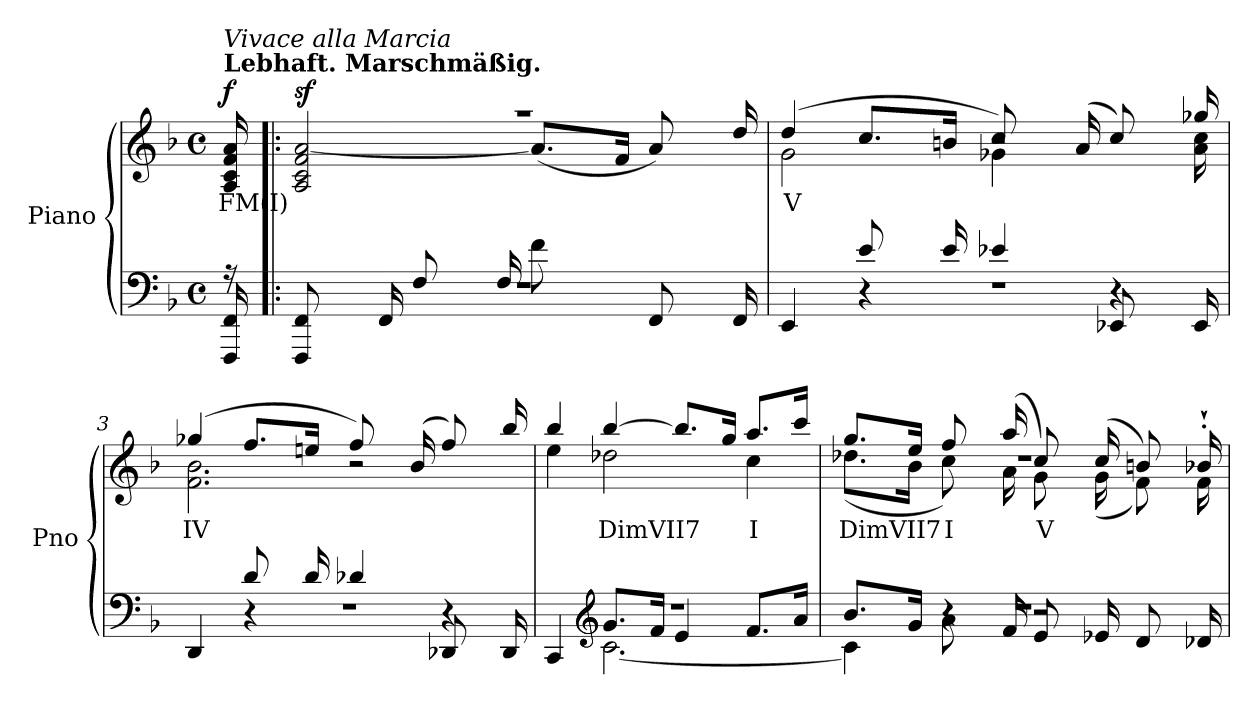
**kern	**kern	**text	**dynam
*part1	*part1	*part1	*part1
*staff2	*staff1	*staff1	*staff1/2
*I"Piano	*	*	*
*I'Pno	*	*	*
*clefF4	*clefG2	*	*
*k[b-]	*k[b-]	*	*
*M4/4	*M4/4	*	*
*met(c)	*met(c)	*	*
=	=	=	=
*^	*	*	*
!	!	!LO:TX:a:B:t=Lebhaft. Marschmäßig.	!	!
!	!	!LO:TX:a:i:t=Vivace alla Marcia	!	!
!	!	!	!LO:LY:b	!LO:DY:b
16r	16FFF/ 16FF/	16A/ 16c/ 16f/ 16a/	FM(I)	f
=1!|:	=1!|:	=1!|:	=1!|:	=1!|:
*	*^	*^	*	*
!	!	!	!	!	!	!LO:DY:b
1r	1r	8FFF/ 8FF/	1r	2A/ 2c/ 2f/ [2a/	.	sf
.	.	16ryy	.	.	.	.
.	.	16FF/	.	.	.	.
.	.	8F/	.	.	.	.
.	.	16ryy	.	.	.	.
.	.	16F/	.	.	.	.
.	.	8f\	.	(<8.a/L]	.	.
.	.	8ryy	.	.	.	.
.	.	.	.	16f/Jk	.	.
.	.	8FF/	.	8a/)	.	.
.	.	16ryy	.	16ryy	.	.
.	.	16FF/	.	16dd/	.	.
=2	=2	=2	=2	=2	=2	=2
!	!	!	!	!	!LO:LY:b	!
*	*	*	*	*^	*	*
1r	4EE/	4ryy	(>4dd/	2g\	2ryy	V	.
.	4r	8e/	8.cc/L	.	.	.	.
.	.	16ryy	.	.	.	.	.
.	.	16e/	16bn/Jk	.	.	.	.
.	4e-X/	4ryy	2r	4g-X\	8cc/)	.	.
.	.	.	.	.	16ryy	.	.
.	.	.	.	.	(<16a/	.	.
.	4r	8EE-X/	.	8.ryy	8cc/)	.	.
.	.	16ryy	.	.	16ryy	.	.
.	.	16EE-/	.	16a\ 16cc\	16gg-X/	.	.
!!LO:LB:g=z	!!	!!
=3	=3	=3	=3	=3	=3	=3	=3
!	!	!	!	!	!	!LO:LY:b	!
1r	4DD/	4ryy	(>4gg-X/	2.f\ 2.b-\	2ryy	IV	.
.	4r	8d/	8.ff/L	.	.	.	.
.	.	16ryy	.	.	.	.	.
.	.	16d/	16een/Jk	.	.	.	.
.	4d-X/	4ryy	2r	.	8ff/)	.	.
.	.	.	.	.	16ryy	.	.
.	.	.	.	.	(<16b-/	.	.
.	4r	8DD-X/	.	4ryy	8ff/)	.	.
.	.	16ryy	.	.	16ryy	.	.
.	.	16DD-/	.	.	16bb-/	.	.
*	*	*	*	*v	*v	*	*
!!LO:LB:g=z
=4	=4	=4	=4	=4	=4	=4
1r	4CC/	4ryy	4bb-/	4ee\	.	.
*clefG2	*	*	*	*	*	*
!	!	!	!	!	!LO:LY:b	!
.	[2.c\	8.g/L	[4bb-/	2dd-X\	DimVII7	.
.	.	16f/Jk	.	.	.	.
.	.	4e/	8.bb-/L]	.	.	.
.	.	.	16gg/Jk	.	.	.
!	!	!	!	!	!LO:LY:b	!
.	.	8.f/L	8.aa/L	4cc\	I	.
.	.	16a/Jk	16ccc/Jk	.	.	.
!!LO:LB:g=z
=5	=5	=5	=5	=5	=5	=5
!	!	!	!	!	!LO:LY:b	!
*	*	*	*	*^	*	*
1r	4c\]	8.b-/L	1r	(<8.dd-X\L	8.gg/L	DimVII7	.
.	.	16g/Jk	.	16b-\Jk	16ee/Jk	.	.
!	!	!	!	!	!	!LO:LY:b	!
.	4r	8a\	.	8cc\)	8ff/	I	.
.	.	16ryy	.	16ryy	16ryy	.	.
.	.	16f/	.	16a\	(>16aa/	.	.
!	!	!	!	!	!	!LO:LY:b	!
.	2r	8e/	.	8g\	8cc/)	V	.
.	.	16ryy	.	16ryy	16ryy	.	.
.	.	16e-X/	.	(<16g\	(>16cc/	.	.
.	.	8d/	.	8f\)	8bn/)	.	.
.	.	16ryy	.	16ryy	16ryy	.	.
.	.	16d-X/	.	16f\	16b-X'`/	.	.
*v	*v	*v	*	*	*	*	*
*	*v	*v	*v	*	*
=	=	=	=
*-	*-	*-	*-
